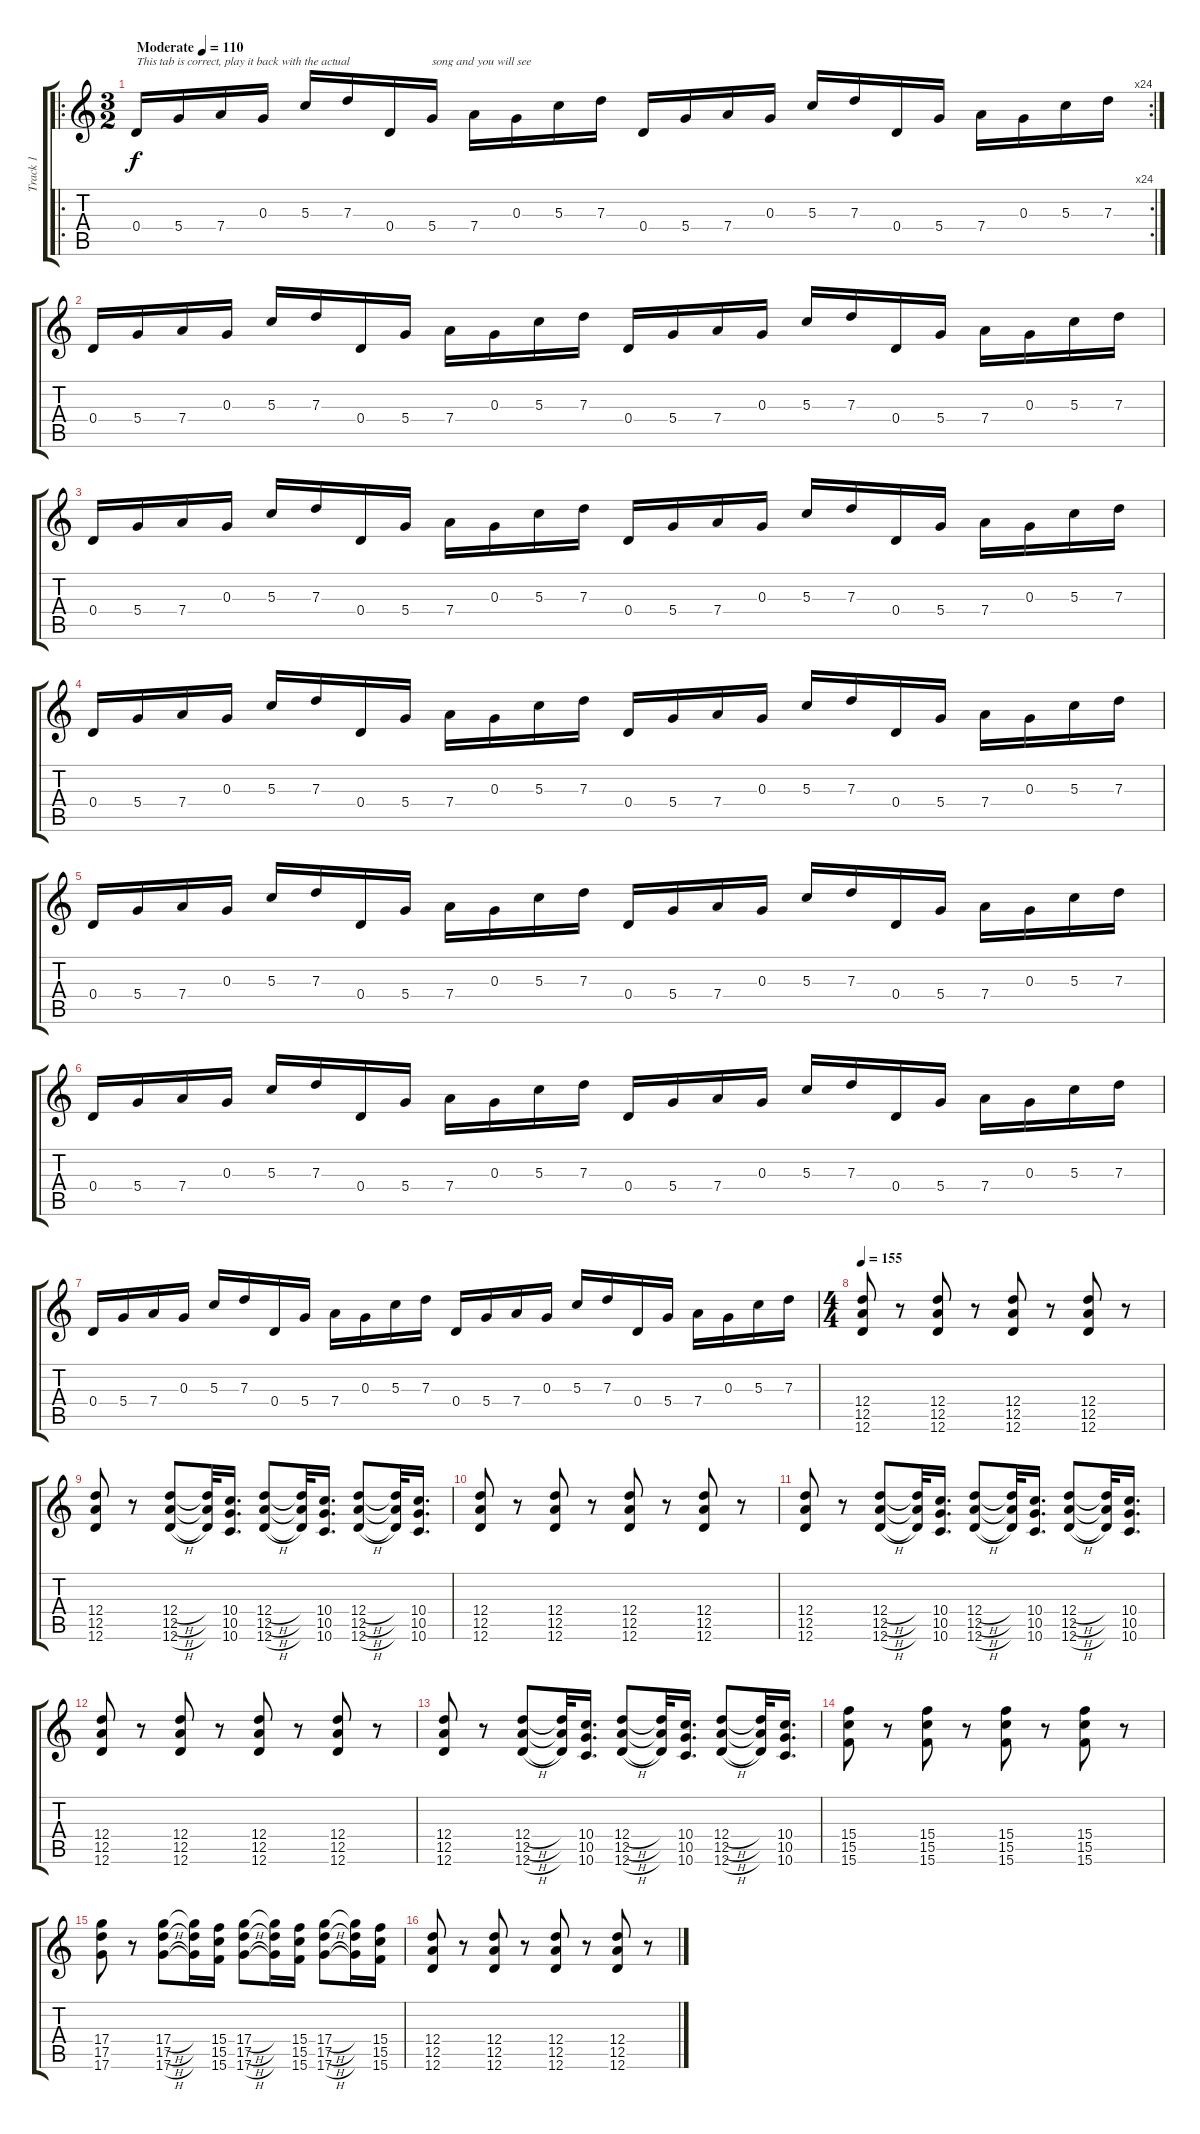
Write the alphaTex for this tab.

\track ("Track 1" "Track 1") {instrument distortionguitar}
\staff {score tabs}
\tuning (E4 B3 G3 D3 A2 D2) {hide}
\ro
\rc 24
\ts (3 2)
\tempo (110 "Moderate")
\clef g2
\ks c
0.4.16{txt "This tab is correct, play it back with the actual " dy f instrument distortionguitar} 5.4.16 7.4.16 0.3.16 5.3.16 7.3.16 0.4.16 5.4.16{txt "song and you will see"} 7.4.16 0.3.16 5.3.16 7.3.16 0.4.16 5.4.16 7.4.16 0.3.16 5.3.16 7.3.16 0.4.16 5.4.16 7.4.16 0.3.16 5.3.16 7.3.16 |
0.4.16 5.4.16 7.4.16 0.3.16 5.3.16 7.3.16 0.4.16 5.4.16 7.4.16 0.3.16 5.3.16 7.3.16 0.4.16 5.4.16 7.4.16 0.3.16 5.3.16 7.3.16 0.4.16 5.4.16 7.4.16 0.3.16 5.3.16 7.3.16 |
0.4.16 5.4.16 7.4.16 0.3.16 5.3.16 7.3.16 0.4.16 5.4.16 7.4.16 0.3.16 5.3.16 7.3.16 0.4.16 5.4.16 7.4.16 0.3.16 5.3.16 7.3.16 0.4.16 5.4.16 7.4.16 0.3.16 5.3.16 7.3.16 |
0.4.16 5.4.16 7.4.16 0.3.16 5.3.16 7.3.16 0.4.16 5.4.16 7.4.16 0.3.16 5.3.16 7.3.16 0.4.16 5.4.16 7.4.16 0.3.16 5.3.16 7.3.16 0.4.16 5.4.16 7.4.16 0.3.16 5.3.16 7.3.16 |
0.4.16 5.4.16 7.4.16 0.3.16 5.3.16 7.3.16 0.4.16 5.4.16 7.4.16 0.3.16 5.3.16 7.3.16 0.4.16 5.4.16 7.4.16 0.3.16 5.3.16 7.3.16 0.4.16 5.4.16 7.4.16 0.3.16 5.3.16 7.3.16 |
0.4.16 5.4.16 7.4.16 0.3.16 5.3.16 7.3.16 0.4.16 5.4.16 7.4.16 0.3.16 5.3.16 7.3.16 0.4.16 5.4.16 7.4.16 0.3.16 5.3.16 7.3.16 0.4.16 5.4.16 7.4.16 0.3.16 5.3.16 7.3.16 |
0.4.16 5.4.16 7.4.16 0.3.16 5.3.16 7.3.16 0.4.16 5.4.16 7.4.16 0.3.16 5.3.16 7.3.16 0.4.16 5.4.16 7.4.16 0.3.16 5.3.16 7.3.16 0.4.16 5.4.16 7.4.16 0.3.16 5.3.16 7.3.16 |
\ts (4 4)
\tempo 155
(12.4 12.5 12.6).8 r.8 (12.4 12.5 12.6).8 r.8 (12.4 12.5 12.6).8 r.8 (12.4 12.5 12.6).8 r.8 |
(12.4 12.5 12.6).8 r.8 (12.4{h} 12.5{h} 12.6{h}).8 (12.4{t} 12.5{t} 12.6{t}).32 (10.4 10.5 10.6).16{d} (12.4{h} 12.5{h} 12.6{h}).8 (12.4{t} 12.5{t} 12.6{t}).32 (10.4 10.5 10.6).16{d} (12.4{h} 12.5{h} 12.6{h}).8 (12.4{t} 12.5{t} 12.6{t}).32 (10.4 10.5 10.6).16{d} |
(12.4 12.5 12.6).8 r.8 (12.4 12.5 12.6).8 r.8 (12.4 12.5 12.6).8 r.8 (12.4 12.5 12.6).8 r.8 |
(12.4 12.5 12.6).8 r.8 (12.4{h} 12.5{h} 12.6{h}).8 (12.4{t} 12.5{t} 12.6{t}).32 (10.4 10.5 10.6).16{d} (12.4{h} 12.5{h} 12.6{h}).8 (12.4{t} 12.5{t} 12.6{t}).32 (10.4 10.5 10.6).16{d} (12.4{h} 12.5{h} 12.6{h}).8 (12.4{t} 12.5{t} 12.6{t}).32 (10.4 10.5 10.6).16{d} |
(12.4 12.5 12.6).8 r.8 (12.4 12.5 12.6).8 r.8 (12.4 12.5 12.6).8 r.8 (12.4 12.5 12.6).8 r.8 |
(12.4 12.5 12.6).8 r.8 (12.4{h} 12.5{h} 12.6{h}).8 (12.4{t} 12.5{t} 12.6{t}).32 (10.4 10.5 10.6).16{d} (12.4{h} 12.5{h} 12.6{h}).8 (12.4{t} 12.5{t} 12.6{t}).32 (10.4 10.5 10.6).16{d} (12.4{h} 12.5{h} 12.6{h}).8 (12.4{t} 12.5{t} 12.6{t}).32 (10.4 10.5 10.6).16{d} |
(15.4 15.5 15.6).8 r.8 (15.4 15.5 15.6).8 r.8 (15.4 15.5 15.6).8 r.8 (15.4 15.5 15.6).8 r.8 |
(17.4 17.5 17.6).8 r.8 (17.4{h} 17.5{h} 17.6{h}).8 (17.4{t} 17.5{t} 17.6{t}).16 (15.4 15.5 15.6).16 (17.4{h} 17.5{h} 17.6{h}).8 (17.4{t} 17.5{t} 17.6{t}).16 (15.4 15.5 15.6).16 (17.4{h} 17.5{h} 17.6{h}).8 (17.4{t} 17.5{t} 17.6{t}).16 (15.4 15.5 15.6).16 |
(12.4 12.5 12.6).8 r.8 (12.4 12.5 12.6).8 r.8 (12.4 12.5 12.6).8 r.8 (12.4 12.5 12.6).8 r.8
